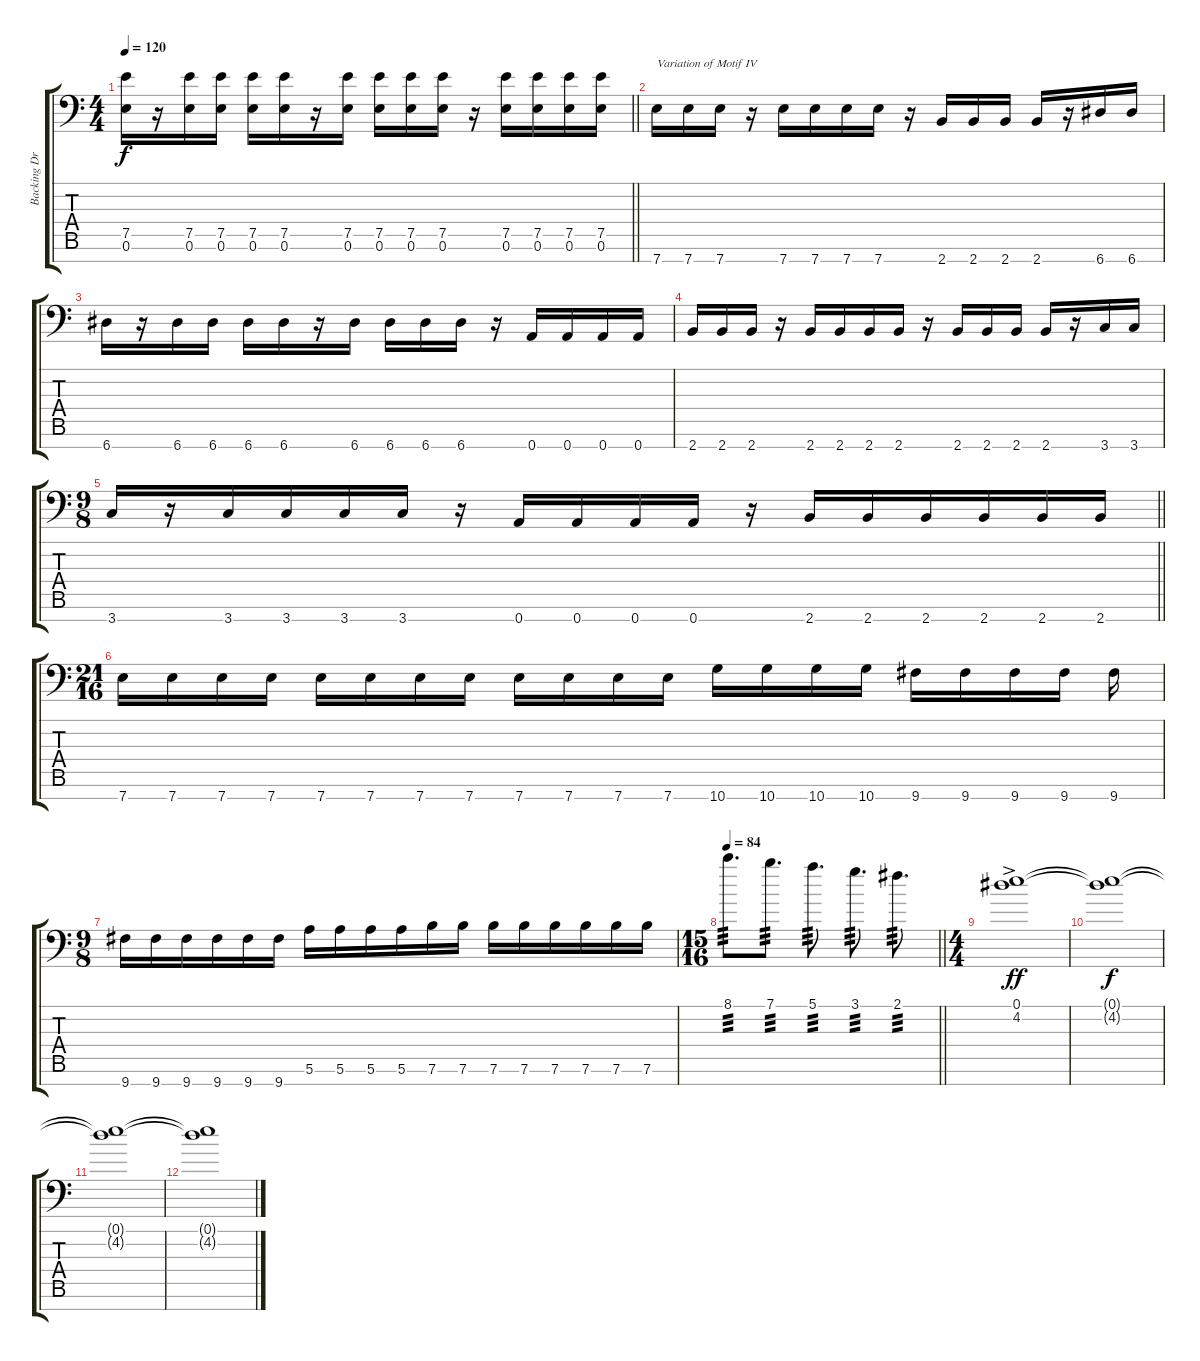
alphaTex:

\track ("Backing Dropped A" "Backing Dr") {instrument distortionguitar}
\staff {score tabs}
\tuning (E4 B3 G3 D3 A2 E2 A1) {hide}
\ts (4 4)
\tempo 120
\clef f4
\barLineRight lightlight
\ks c
(7.5 0.6).16{dy f} r.16 (7.5 0.6).16 (7.5 0.6).16 (7.5 0.6).16 (7.5 0.6).16 r.16 (7.5 0.6).16 (7.5 0.6).16 (7.5 0.6).16 (7.5 0.6).16 r.16 (7.5 0.6).16 (7.5 0.6).16 (7.5 0.6).16 (7.5 0.6).16 |
\section ("" "")
7.7.16{txt "Variation of Motif IV"} 7.7.16 7.7.16 r.16 7.7.16 7.7.16 7.7.16 7.7.16 r.16 2.7.16 2.7.16 2.7.16 2.7.16 r.16 6.7.16 6.7.16 |
6.7.16 r.16 6.7.16 6.7.16 6.7.16 6.7.16 r.16 6.7.16 6.7.16 6.7.16 6.7.16 r.16 0.7.16 0.7.16 0.7.16 0.7.16 |
2.7.16 2.7.16 2.7.16 r.16 2.7.16 2.7.16 2.7.16 2.7.16 r.16 2.7.16 2.7.16 2.7.16 2.7.16 r.16 3.7.16 3.7.16 |
\ts (9 8)
\barLineRight lightlight
3.7.16 r.16 3.7.16 3.7.16 3.7.16 3.7.16 r.16 0.7.16 0.7.16 0.7.16 0.7.16 r.16 2.7.16 2.7.16 2.7.16 2.7.16 2.7.16 2.7.16 |
\ts (21 16)
7.7.16 7.7.16 7.7.16 7.7.16 7.7.16 7.7.16 7.7.16 7.7.16 7.7.16 7.7.16 7.7.16 7.7.16 10.7.16 10.7.16 10.7.16 10.7.16 9.7.16 9.7.16 9.7.16 9.7.16 9.7.16 |
\ts (9 8)
9.7.16 9.7.16 9.7.16 9.7.16 9.7.16 9.7.16 5.6.16 5.6.16 5.6.16 5.6.16 7.6.16 7.6.16 7.6.16 7.6.16 7.6.16 7.6.16 7.6.16 7.6.16 |
\ts (15 16)
\tempo 84
\barLineRight lightlight
8.1.8{d tp 3} 7.1.8{d tp 3} 5.1.8{d tp 3} 3.1.8{d tp 3} 2.1.8{d tp 3} |
\ts (4 4)
(0.1{ac} 4.2).1{dy ff} |
(0.1{t} 4.2{t}).1{dy f} |
(0.1{t} 4.2{t}).1 |
(0.1{t} 4.2{t}).1
